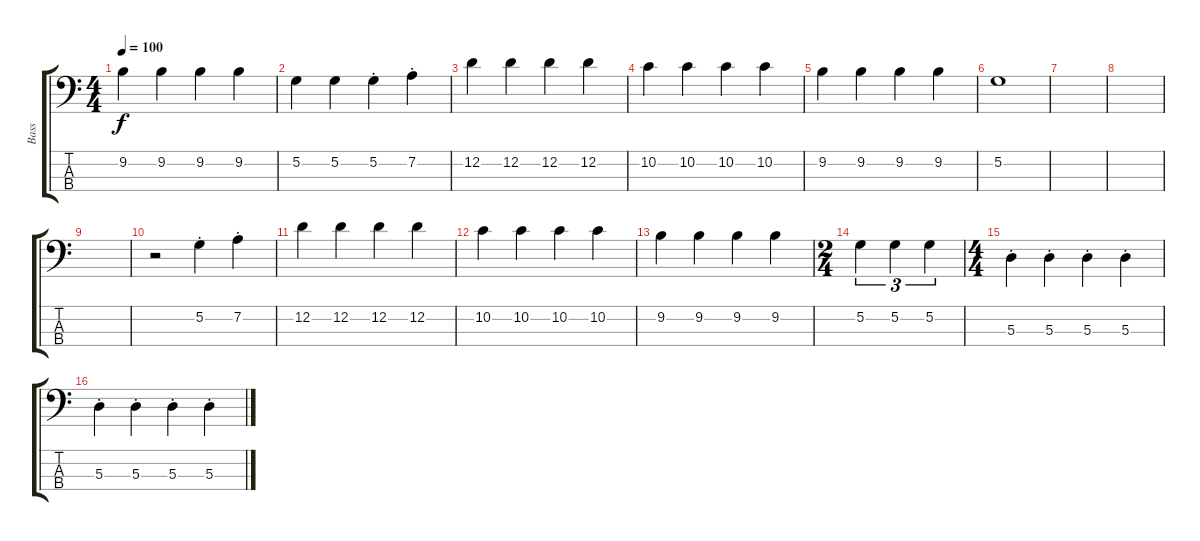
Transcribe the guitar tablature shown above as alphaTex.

\track ("Bass" "Bass") {instrument electricbassfinger}
\staff {score tabs}
\tuning (G2 D2 A1 E1) {hide}
\ts (4 4)
\tempo 100
\clef f4
\ks c
9.2.4{dy f} 9.2.4 9.2.4 9.2.4 |
5.2.4 5.2.4 5.2{st}.4 7.2{st}.4 |
12.2.4 12.2.4 12.2.4 12.2.4 |
10.2.4 10.2.4 10.2.4 10.2.4 |
9.2.4 9.2.4 9.2.4 9.2.4 |
5.2.1 |
|
|
|
r.2 5.2{st}.4 7.2{st}.4 |
12.2.4 12.2.4 12.2.4 12.2.4 |
10.2.4 10.2.4 10.2.4 10.2.4 |
9.2.4 9.2.4 9.2.4 9.2.4 |
\ts (2 4)
5.2.4{tu (3 2)} 5.2.4{tu (3 2)} 5.2.4{tu (3 2)} |
\ts (4 4)
5.3{st}.4 5.3{st}.4 5.3{st}.4 5.3{st}.4 |
5.3{st}.4 5.3{st}.4 5.3{st}.4 5.3{st}.4
